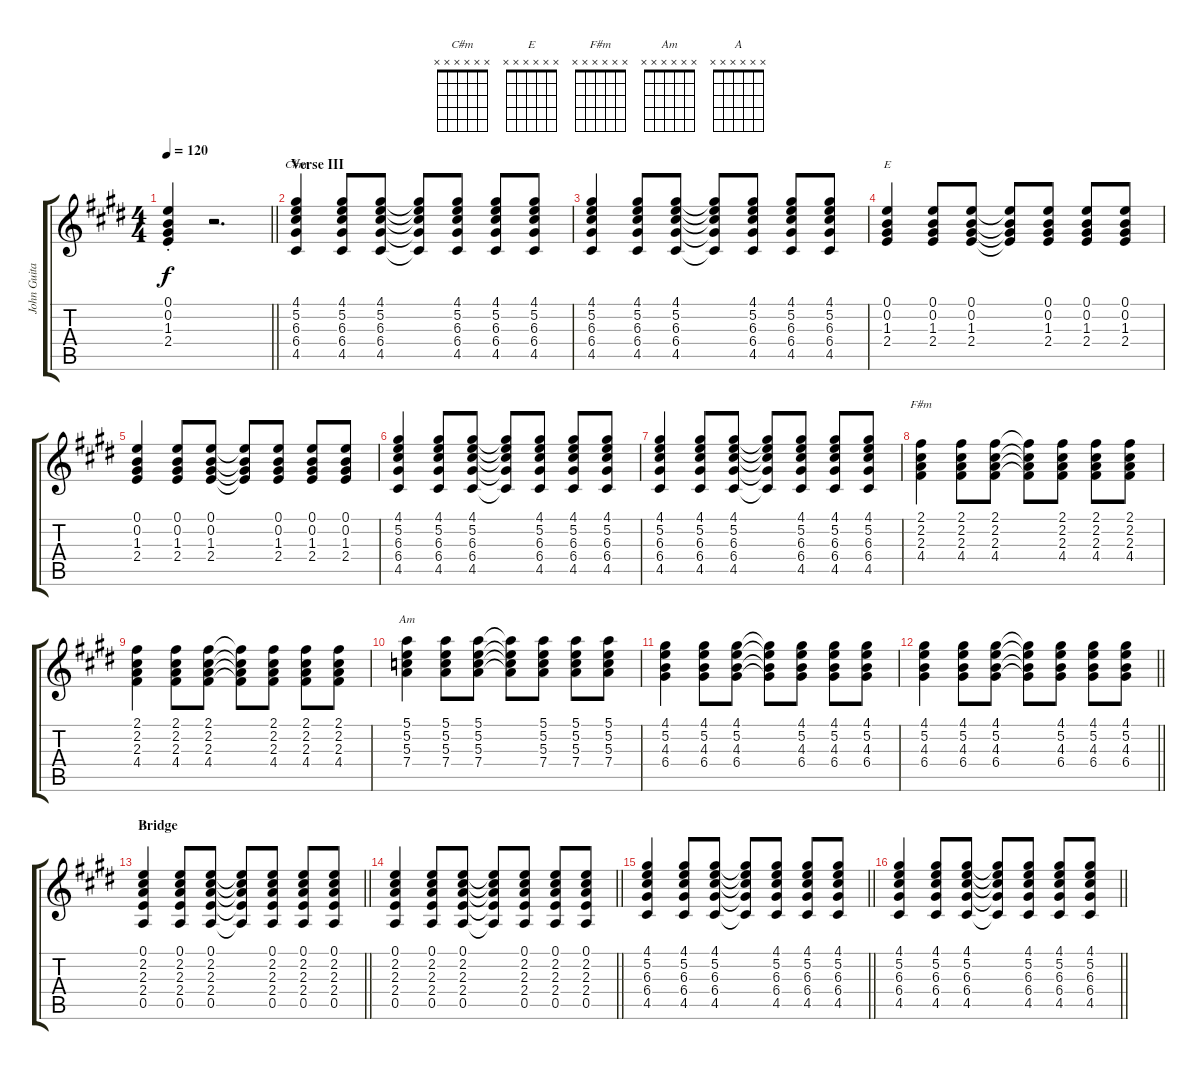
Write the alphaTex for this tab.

\track ("John Guitar" "John Guita") {instrument electricguitarmuted}
\staff {score tabs}
\tuning (E4 B3 G3 D3 A2 E2) {hide}
\chord ("C#m" x x x x x x)
\chord ("E" x x x x x x)
\chord ("F#m" x x x x x x)
\chord ("Am" x x x x x x)
\chord ("A" x x x x x x)
\ts (4 4)
\tempo 120
\clef g2
\barLineRight lightlight
\ks e
(0.1 0.2 1.3{st} 2.4).4{dy f} r.2{d} |
\section ("" "Verse III")
(4.1 5.2 6.3 6.4 4.5).4{ch "C#m"} (4.1 5.2 6.3 6.4 4.5).8 (4.1 5.2 6.3 6.4 4.5).8 (4.1{t} 5.2{t} 6.3{t} 6.4{t} 4.5{t}).8 (4.1 5.2 6.3 6.4 4.5).8 (4.1 5.2 6.3 6.4 4.5).8 (4.1 5.2 6.3 6.4 4.5).8 |
(4.1 5.2 6.3 6.4 4.5).4 (4.1 5.2 6.3 6.4 4.5).8 (4.1 5.2 6.3 6.4 4.5).8 (4.1{t} 5.2{t} 6.3{t} 6.4{t} 4.5{t}).8 (4.1 5.2 6.3 6.4 4.5).8 (4.1 5.2 6.3 6.4 4.5).8 (4.1 5.2 6.3 6.4 4.5).8 |
(0.1 0.2 1.3 2.4).4{ch "E"} (0.1 0.2 1.3 2.4).8 (0.1 0.2 1.3 2.4).8 (0.1{t} 0.2{t} 1.3{t} 2.4{t}).8 (0.1 0.2 1.3 2.4).8 (0.1 0.2 1.3 2.4).8 (0.1 0.2 1.3 2.4).8 |
(0.1 0.2 1.3 2.4).4 (0.1 0.2 1.3 2.4).8 (0.1 0.2 1.3 2.4).8 (0.1{t} 0.2{t} 1.3{t} 2.4{t}).8 (0.1 0.2 1.3 2.4).8 (0.1 0.2 1.3 2.4).8 (0.1 0.2 1.3 2.4).8 |
(4.1 5.2 6.3 6.4 4.5).4 (4.1 5.2 6.3 6.4 4.5).8 (4.1 5.2 6.3 6.4 4.5).8 (4.1{t} 5.2{t} 6.3{t} 6.4{t} 4.5{t}).8 (4.1 5.2 6.3 6.4 4.5).8 (4.1 5.2 6.3 6.4 4.5).8 (4.1 5.2 6.3 6.4 4.5).8 |
(4.1 5.2 6.3 6.4 4.5).4 (4.1 5.2 6.3 6.4 4.5).8 (4.1 5.2 6.3 6.4 4.5).8 (4.1{t} 5.2{t} 6.3{t} 6.4{t} 4.5{t}).8 (4.1 5.2 6.3 6.4 4.5).8 (4.1 5.2 6.3 6.4 4.5).8 (4.1 5.2 6.3 6.4 4.5).8 |
(2.1 2.2 2.3 4.4).4{ch "F#m"} (2.1 2.2 2.3 4.4).8 (2.1 2.2 2.3 4.4).8 (2.1{t} 2.2{t} 2.3{t} 4.4{t}).8 (2.1 2.2 2.3 4.4).8 (2.1 2.2 2.3 4.4).8 (2.1 2.2 2.3 4.4).8 |
(2.1 2.2 2.3 4.4).4 (2.1 2.2 2.3 4.4).8 (2.1 2.2 2.3 4.4).8 (2.1{t} 2.2{t} 2.3{t} 4.4{t}).8 (2.1 2.2 2.3 4.4).8 (2.1 2.2 2.3 4.4).8 (2.1 2.2 2.3 4.4).8 |
(5.1 5.2 5.3 7.4).4{ch "Am"} (5.1 5.2 5.3 7.4).8 (5.1 5.2 5.3 7.4).8 (5.1{t} 5.2{t} 5.3{t} 7.4{t}).8 (5.1 5.2 5.3 7.4).8 (5.1 5.2 5.3 7.4).8 (5.1 5.2 5.3 7.4).8 |
(4.1 5.2 4.3 6.4).4 (4.1 5.2 4.3 6.4).8 (4.1 5.2 4.3 6.4).8 (4.1{t} 5.2{t} 4.3{t} 6.4{t}).8 (4.1 5.2 4.3 6.4).8 (4.1 5.2 4.3 6.4).8 (4.1 5.2 4.3 6.4).8 |
\barLineRight lightlight
(4.1 5.2 4.3 6.4).4 (4.1 5.2 4.3 6.4).8 (4.1 5.2 4.3 6.4).8 (4.1{t} 5.2{t} 4.3{t} 6.4{t}).8 (4.1 5.2 4.3 6.4).8 (4.1 5.2 4.3 6.4).8 (4.1 5.2 4.3 6.4).8 |
\section ("" "Bridge")
\barLineRight lightlight
(0.1 2.2 2.3 2.4 0.5).4{ch "A"} (0.1 2.2 2.3 2.4 0.5).8 (0.1 2.2 2.3 2.4 0.5).8 (0.1{t} 2.2{t} 2.3{t} 2.4{t} 0.5{t}).8 (0.1 2.2 2.3 2.4 0.5).8 (0.1 2.2 2.3 2.4 0.5).8 (0.1 2.2 2.3 2.4 0.5).8 |
\barLineRight lightlight
(0.1 2.2 2.3 2.4 0.5).4 (0.1 2.2 2.3 2.4 0.5).8 (0.1 2.2 2.3 2.4 0.5).8 (0.1{t} 2.2{t} 2.3{t} 2.4{t} 0.5{t}).8 (0.1 2.2 2.3 2.4 0.5).8 (0.1 2.2 2.3 2.4 0.5).8 (0.1 2.2 2.3 2.4 0.5).8 |
\barLineRight lightlight
(4.1 5.2 6.3 6.4 4.5).4 (4.1 5.2 6.3 6.4 4.5).8 (4.1 5.2 6.3 6.4 4.5).8 (4.1{t} 5.2{t} 6.3{t} 6.4{t} 4.5{t}).8 (4.1 5.2 6.3 6.4 4.5).8 (4.1 5.2 6.3 6.4 4.5).8 (4.1 5.2 6.3 6.4 4.5).8 |
\barLineRight lightlight
(4.1 5.2 6.3 6.4 4.5).4 (4.1 5.2 6.3 6.4 4.5).8 (4.1 5.2 6.3 6.4 4.5).8 (4.1{t} 5.2{t} 6.3{t} 6.4{t} 4.5{t}).8 (4.1 5.2 6.3 6.4 4.5).8 (4.1 5.2 6.3 6.4 4.5).8 (4.1 5.2 6.3 6.4 4.5).8
